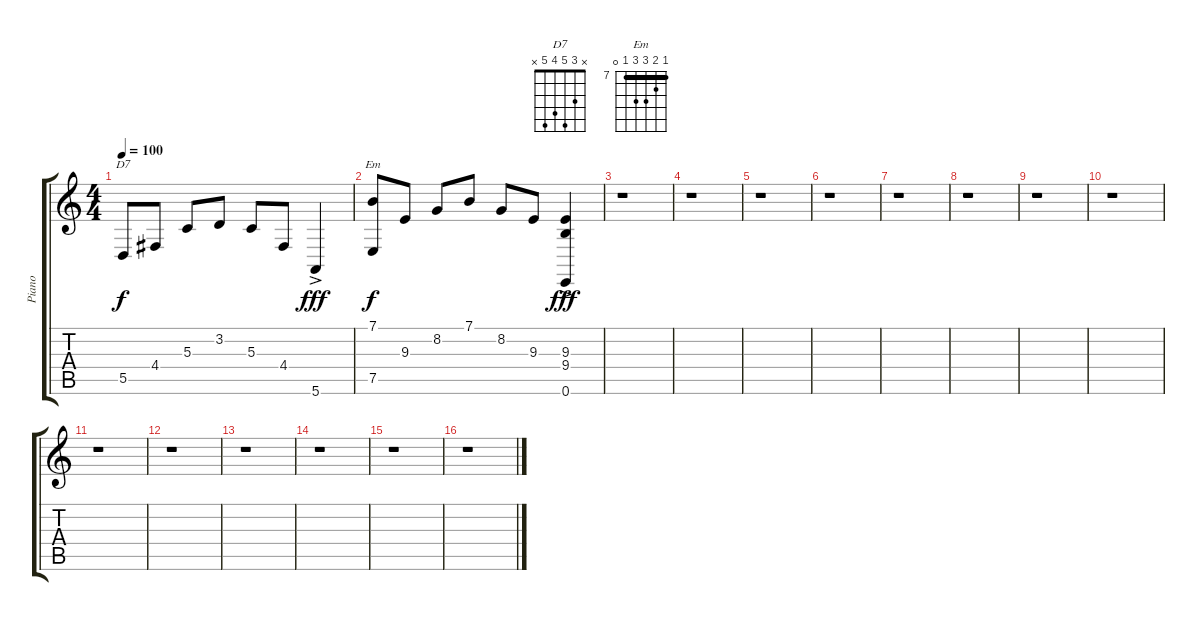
\track ("Piano" "Piano") {instrument acousticgrandpiano}
\staff {score tabs}
\tuning (E4 B3 G3 D3 A2 E2) {hide}
\chord ("D7" x 3 5 4 5 x)
\chord ("Em" 7 8 9 9 7 0) {firstfret 7 barre 7}
\ts (4 4)
\tempo 100
\clef g2
\ks c
5.5.8{ch "D7" dy f} 4.4.8 5.3.8 3.2.8 5.3.8 4.4.8 5.6{ac}.4{dy fff} |
(7.1 7.5).8{ch "Em" dy f} 9.3.8 8.2.8 7.1.8 8.2.8 9.3.8 (9.3 9.4 0.6{ac}).4{dy fff} |
r.1 |
r.1 |
r.1 |
r.1 |
r.1 |
r.1 |
r.1 |
r.1 |
r.1 |
r.1 |
r.1 |
r.1 |
r.1 |
r.1
